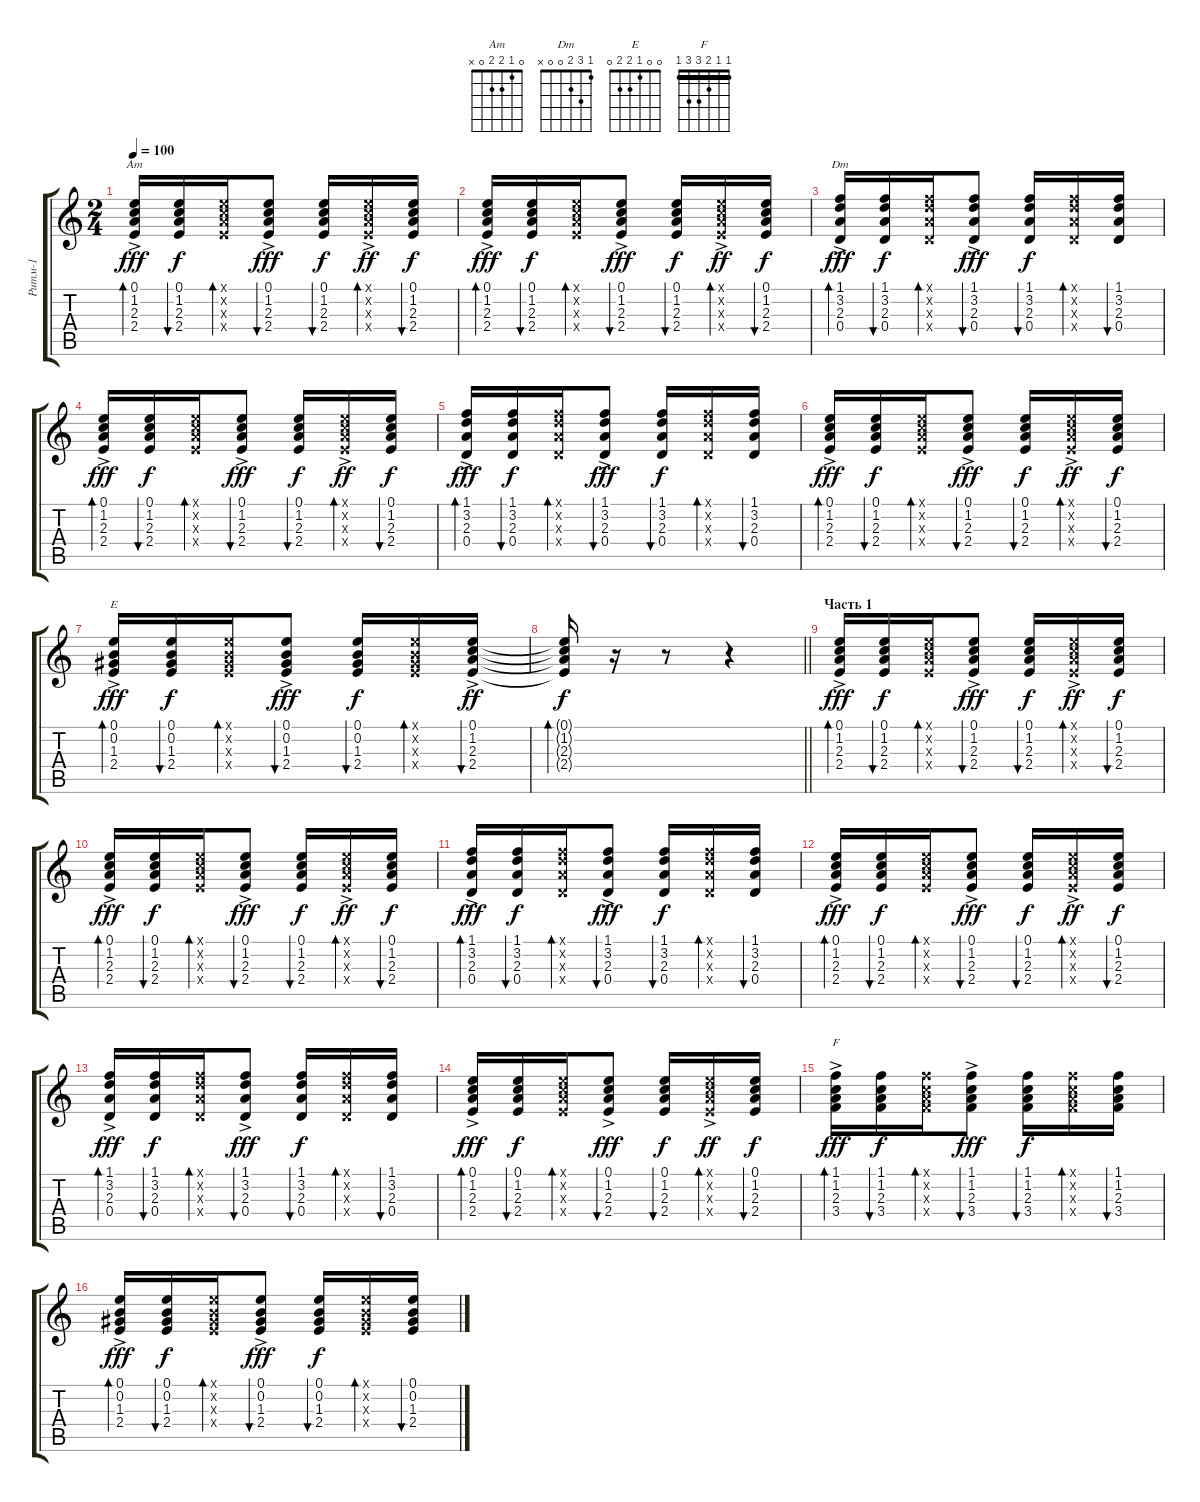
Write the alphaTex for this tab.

\track ("Ритм-1" "Ритм-1") {instrument acousticguitarsteel}
\staff {score tabs}
\tuning (E4 B3 G3 D3 A2 E2) {hide}
\chord ("Am" 0 1 2 2 0 x)
\chord ("Dm" 1 3 2 0 0 x)
\chord ("E" 0 0 1 2 2 0)
\chord ("F" 1 1 2 3 3 1) {barre 1}
\ts (2 4)
\tempo 100
\clef g2
\ks c
(0.1{ac} 1.2{ac} 2.3{ac} 2.4{ac}).16{bd 30 ch "Am" dy fff} (0.1 1.2 2.3 2.4).16{bu 30 dy f} (0.1{x} 1.2{x} 2.3{x} 2.4{x}).16{bd 30} (0.1{ac} 1.2{ac} 2.3{ac} 2.4{ac}).8{bu 30 dy fff} (0.1 1.2 2.3 2.4).16{bu 60 dy f} (0.1{ac x} 1.2{ac x} 2.3{ac x} 2.4{ac x}).16{bd 60 dy ff} (0.1 1.2 2.3 2.4).16{bu 60 dy f} |
(0.1{ac} 1.2{ac} 2.3{ac} 2.4{ac}).16{bd 30 dy fff} (0.1 1.2 2.3 2.4).16{bu 30 dy f} (0.1{x} 1.2{x} 2.3{x} 2.4{x}).16{bd 30} (0.1{ac} 1.2{ac} 2.3{ac} 2.4{ac}).8{bu 30 dy fff} (0.1 1.2 2.3 2.4).16{bu 60 dy f} (0.1{ac x} 1.2{ac x} 2.3{ac x} 2.4{ac x}).16{bd 60 dy ff} (0.1 1.2 2.3 2.4).16{bu 60 dy f} |
(1.1{ac} 3.2{ac} 2.3{ac} 0.4{ac}).16{bd 30 ch "Dm" dy fff} (1.1 3.2 2.3 0.4).16{bu 30 dy f} (1.1{x} 3.2{x} 2.3{x} 0.4{x}).16{bd 30} (1.1{ac} 3.2{ac} 2.3{ac} 0.4{ac}).8{bu 30 dy fff} (1.1 3.2 2.3 0.4).16{bu 60 dy f} (1.1{x} 3.2{x} 2.3{x} 0.4{x}).16{bd 60} (1.1 3.2 2.3 0.4).16{bu 60} |
(0.1{ac} 1.2{ac} 2.3{ac} 2.4{ac}).16{bd 30 dy fff} (0.1 1.2 2.3 2.4).16{bu 30 dy f} (0.1{x} 1.2{x} 2.3{x} 2.4{x}).16{bd 30} (0.1{ac} 1.2{ac} 2.3{ac} 2.4{ac}).8{bu 30 dy fff} (0.1 1.2 2.3 2.4).16{bu 60 dy f} (0.1{ac x} 1.2{ac x} 2.3{ac x} 2.4{ac x}).16{bd 60 dy ff} (0.1 1.2 2.3 2.4).16{bu 60 dy f} |
(1.1{ac} 3.2{ac} 2.3{ac} 0.4{ac}).16{bd 30 dy fff} (1.1 3.2 2.3 0.4).16{bu 30 dy f} (1.1{x} 3.2{x} 2.3{x} 0.4{x}).16{bd 30} (1.1{ac} 3.2{ac} 2.3{ac} 0.4{ac}).8{bu 30 dy fff} (1.1 3.2 2.3 0.4).16{bu 60 dy f} (1.1{x} 3.2{x} 2.3{x} 0.4{x}).16{bd 60} (1.1 3.2 2.3 0.4).16{bu 60} |
(0.1{ac} 1.2{ac} 2.3{ac} 2.4{ac}).16{bd 30 dy fff} (0.1 1.2 2.3 2.4).16{bu 30 dy f} (0.1{x} 1.2{x} 2.3{x} 2.4{x}).16{bd 30} (0.1{ac} 1.2{ac} 2.3{ac} 2.4{ac}).8{bu 30 dy fff} (0.1 1.2 2.3 2.4).16{bu 60 dy f} (0.1{ac x} 1.2{ac x} 2.3{ac x} 2.4{ac x}).16{bd 60 dy ff} (0.1 1.2 2.3 2.4).16{bu 60 dy f} |
(0.1{ac} 0.2{ac} 1.3{ac} 2.4{ac}).16{bd 30 ch "E" dy fff} (0.1 0.2 1.3 2.4).16{bu 30 dy f} (0.1{x} 0.2{x} 1.3{x} 2.4{x}).16{bd 30} (0.1{ac} 0.2{ac} 1.3{ac} 2.4{ac}).8{bu 30 dy fff} (0.1 0.2 1.3 2.4).16{bu 30 dy f} (0.1{x} 0.2{x} 1.3{x} 2.4{x}).16{bd 30} (0.1{ac} 1.2{ac} 2.3{ac} 2.4{ac}).16{bu 30 dy ff} |
\barLineRight lightlight
(0.1{t} 1.2{t} 2.3{t} 2.4{t}).16{bd 60 dy f} r.16 r.8 r.4 |
\section ("" "Часть 1")
(0.1{ac} 1.2{ac} 2.3{ac} 2.4{ac}).16{bd 30 dy fff} (0.1 1.2 2.3 2.4).16{bu 30 dy f} (0.1{x} 1.2{x} 2.3{x} 2.4{x}).16{bd 30} (0.1{ac} 1.2{ac} 2.3{ac} 2.4{ac}).8{bu 30 dy fff} (0.1 1.2 2.3 2.4).16{bu 60 dy f} (0.1{ac x} 1.2{ac x} 2.3{ac x} 2.4{ac x}).16{bd 60 dy ff} (0.1 1.2 2.3 2.4).16{bu 60 dy f} |
(0.1{ac} 1.2{ac} 2.3{ac} 2.4{ac}).16{bd 30 dy fff} (0.1 1.2 2.3 2.4).16{bu 30 dy f} (0.1{x} 1.2{x} 2.3{x} 2.4{x}).16{bd 30} (0.1{ac} 1.2{ac} 2.3{ac} 2.4{ac}).8{bu 30 dy fff} (0.1 1.2 2.3 2.4).16{bu 60 dy f} (0.1{ac x} 1.2{ac x} 2.3{ac x} 2.4{ac x}).16{bd 60 dy ff} (0.1 1.2 2.3 2.4).16{bu 60 dy f} |
(1.1{ac} 3.2{ac} 2.3{ac} 0.4{ac}).16{bd 30 dy fff} (1.1 3.2 2.3 0.4).16{bu 30 dy f} (1.1{x} 3.2{x} 2.3{x} 0.4{x}).16{bd 30} (1.1{ac} 3.2{ac} 2.3{ac} 0.4{ac}).8{bu 30 dy fff} (1.1 3.2 2.3 0.4).16{bu 60 dy f} (1.1{x} 3.2{x} 2.3{x} 0.4{x}).16{bd 60} (1.1 3.2 2.3 0.4).16{bu 60} |
(0.1{ac} 1.2{ac} 2.3{ac} 2.4{ac}).16{bd 30 dy fff} (0.1 1.2 2.3 2.4).16{bu 30 dy f} (0.1{x} 1.2{x} 2.3{x} 2.4{x}).16{bd 30} (0.1{ac} 1.2{ac} 2.3{ac} 2.4{ac}).8{bu 30 dy fff} (0.1 1.2 2.3 2.4).16{bu 60 dy f} (0.1{ac x} 1.2{ac x} 2.3{ac x} 2.4{ac x}).16{bd 60 dy ff} (0.1 1.2 2.3 2.4).16{bu 60 dy f} |
(1.1{ac} 3.2{ac} 2.3{ac} 0.4{ac}).16{bd 30 dy fff} (1.1 3.2 2.3 0.4).16{bu 30 dy f} (1.1{x} 3.2{x} 2.3{x} 0.4{x}).16{bd 30} (1.1{ac} 3.2{ac} 2.3{ac} 0.4{ac}).8{bu 30 dy fff} (1.1 3.2 2.3 0.4).16{bu 60 dy f} (1.1{x} 3.2{x} 2.3{x} 0.4{x}).16{bd 60} (1.1 3.2 2.3 0.4).16{bu 60} |
(0.1{ac} 1.2{ac} 2.3{ac} 2.4{ac}).16{bd 30 dy fff} (0.1 1.2 2.3 2.4).16{bu 30 dy f} (0.1{x} 1.2{x} 2.3{x} 2.4{x}).16{bd 30} (0.1{ac} 1.2{ac} 2.3{ac} 2.4{ac}).8{bu 30 dy fff} (0.1 1.2 2.3 2.4).16{bu 60 dy f} (0.1{ac x} 1.2{ac x} 2.3{ac x} 2.4{ac x}).16{bd 60 dy ff} (0.1 1.2 2.3 2.4).16{bu 60 dy f} |
(1.1{ac} 1.2{ac} 2.3{ac} 3.4{ac}).16{bd 30 ch "F" dy fff} (1.1 1.2 2.3 3.4).16{bu 30 dy f} (1.1{x} 1.2{x} 2.3{x} 3.4{x}).16{bd 60} (1.1{ac} 1.2{ac} 2.3{ac} 3.4{ac}).8{bu 30 dy fff} (1.1 1.2 2.3 3.4).16{bu 30 dy f} (1.1{x} 1.2{x} 2.3{x} 3.4{x}).16{bd 60} (1.1 1.2 2.3 3.4).16{bu 30} |
(0.1{ac} 0.2{ac} 1.3{ac} 2.4{ac}).16{bd 30 dy fff} (0.1 0.2 1.3 2.4).16{bu 30 dy f} (0.1{x} 0.2{x} 1.3{x} 2.4{x}).16{bd 30} (0.1{ac} 0.2{ac} 1.3{ac} 2.4{ac}).8{bu 30 dy fff} (0.1 0.2 1.3 2.4).16{bu 30 dy f} (0.1{x} 0.2{x} 1.3{x} 2.4{x}).16{bd 30} (0.1 0.2 1.3 2.4).16{bu 30}
